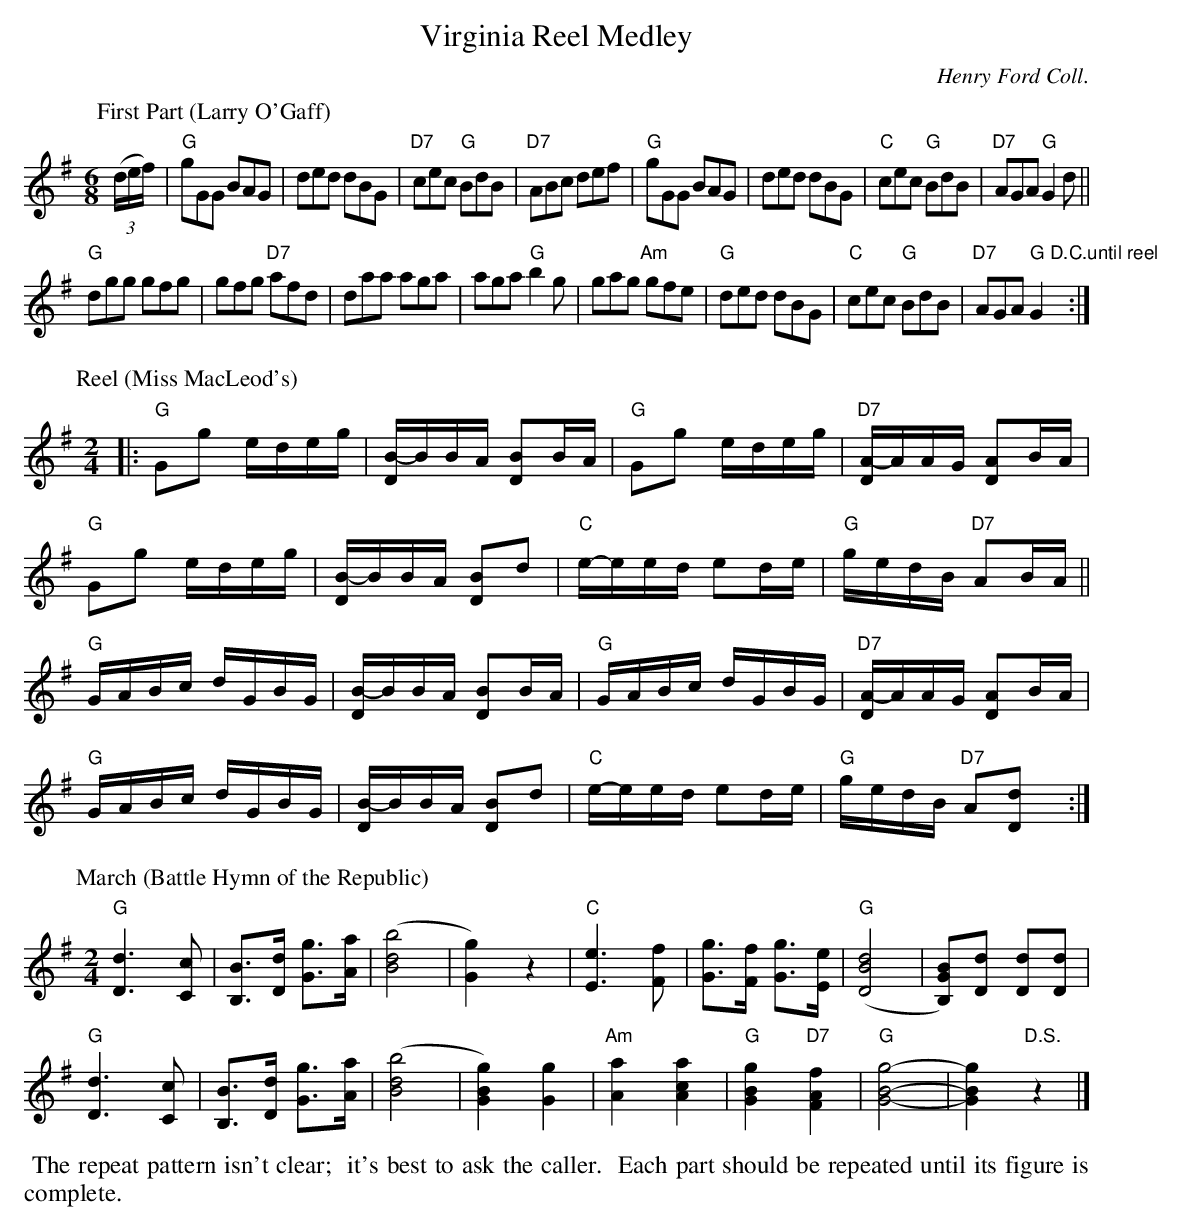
X:1
T: Virginia Reel Medley
O: Henry Ford Coll.
M: 6/8
L: 1/8
K: G
P: First Part (Larry O'Gaff)
!Segno![|]\
((3d/e/f/) |\
"G"kgGG BAG | ded dBG | "D7"kcec "G"kBdB | "D7"kABc def |\
"G"kgGG BAG | ded dBG | "C"kcec "G"kBdB | "D7"AGA "G"G2 d ||
"G"kdgg gfg | gfg "D7"afd | kdaa aga | aga "G"b2g |\
   gag "Am"gfe | "G"ded dBG | "C"cec "G"BdB | "D7"AGA "G"G2 "D.C.until reel"y2 :|
P: Reel (Miss MacLeod's)
M: 2/4
L: 1/16
K: G
|:\
"G"kG2g2 edeg | k[B-D]BBA k[B2D2]BA | "G"kG2g2 edeg | "D7"k[A-D]AAG k[A2D2]BA |
"G"kG2g2 edeg | k[B-D]BBA k[B2D2]d2 | "C"e-eed e2de | "G"gedB "D7"A2BA ||
"G"GABc  dGBG | k[B-D]BBA k[B2D2]BA | "G"GABc  dGBG | "D7"k[A-D]AAG k[A2D2]BA |
"G"GABc  dGBG | k[B-D]BBA k[B2D2]d2 | "C"e-eed e2de | "G"gedB "D7"A2[d2D2] !D.C.Reel!y :|
P: March (Battle Hymn of the Republic)
M: 2/4
L: 1/8
"G"[d3D3] [cC] | [BB,]>[dD] [gG]>[aA] | ([b4d4B4] | [g2G2]) z2 |\
"C"[e3E3] [fF] | [gG]>[fF] [gG]>[eE] | "G"([d4B4D4] | [BGB,])[dD] [dD][dD] |
"G"[d3D3] [cC] | [BB,]>[dD] [gG]>[aA] | ([b4d4B4] | [g2B2G2]) [g2G2] |\
"Am"[a2A2] [a2c2A2] | "G"[g2B2G2] "D7"[f2A2F2] | "G"[g4-B4-G4-] | [g2B2G2] "D.S."z2 |]
